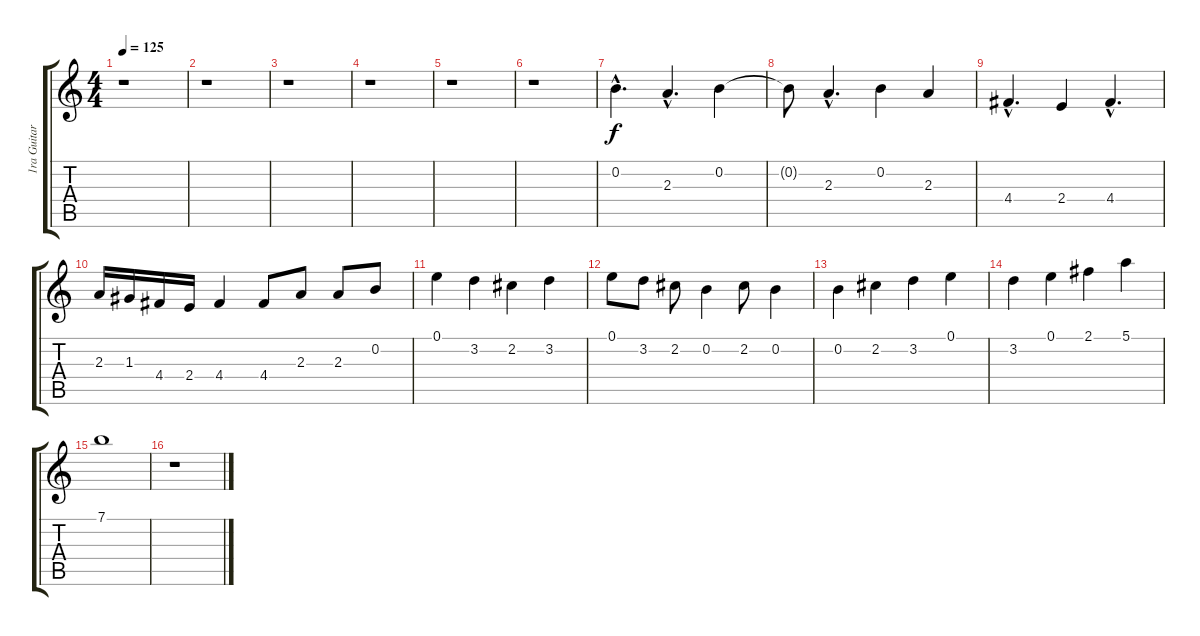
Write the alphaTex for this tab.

\track ("1ra Guitarra" "1ra Guitar") {instrument distortionguitar}
\staff {score tabs}
\tuning (E4 B3 G3 D3 A2 E2) {hide}
\ts (4 4)
\tempo 125
\clef g2
\ks c
r.1{dy f} |
r.1 |
r.1 |
r.1 |
r.1 |
r.1 |
0.2{hac}.4{d} 2.3{hac}.4{d} 0.2.4 |
0.2{t}.8 2.3{hac}.4{d} 0.2.4 2.3.4 |
4.4{hac}.4{d} 2.4.4 4.4{hac}.4{d} |
2.3.16 1.3.16 4.4.16 2.4.16 4.4.4 4.4.8 2.3.8 2.3.8 0.2.8 |
0.1.4 3.2.4 2.2.4 3.2.4 |
0.1.8 3.2.8 2.2.8 0.2.4 2.2.8 0.2.4 |
0.2.4 2.2.4 3.2.4 0.1.4 |
3.2.4 0.1.4 2.1.4 5.1.4 |
7.1.1 |
r.1
